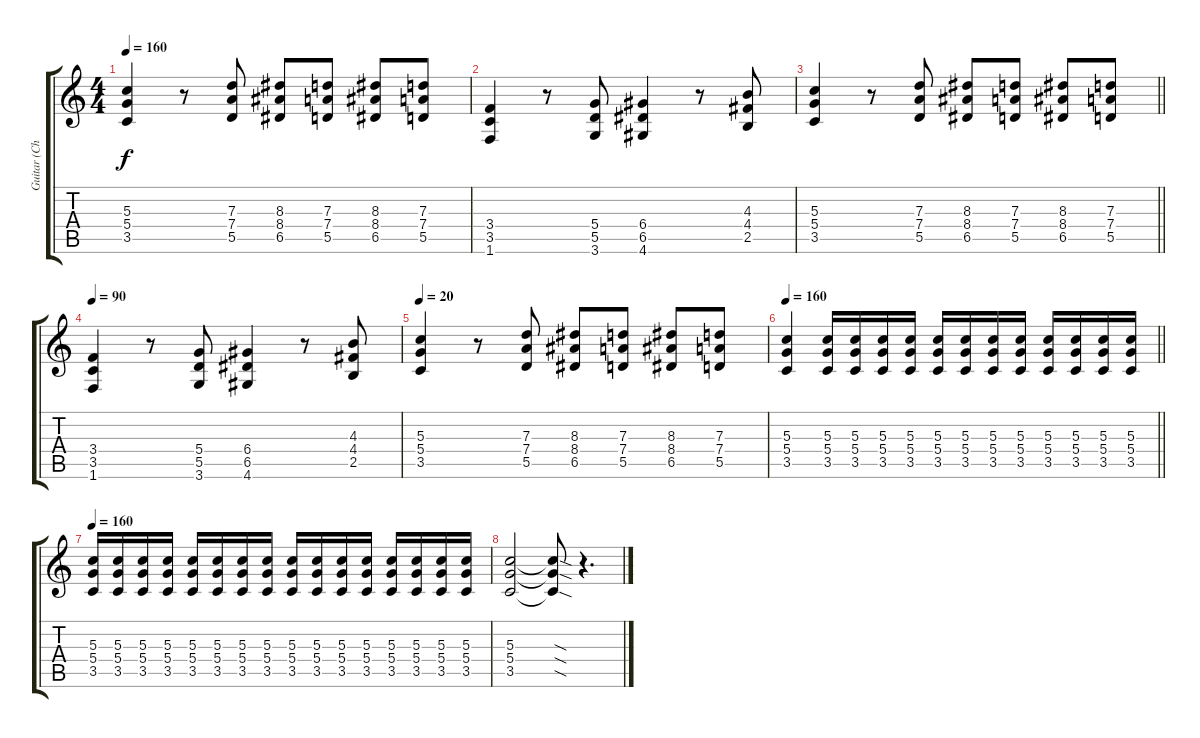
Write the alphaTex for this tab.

\track ("Guitar (Chooch)" "Guitar (Ch") {instrument electricguitarclean}
\staff {score tabs}
\tuning (E4 B3 G3 D3 A2 E2) {hide}
\ts (4 4)
\tempo 160
\clef g2
\ks c
(5.3 5.4 3.5).4{dy f} r.8 (7.3 7.4 5.5).8 (8.3 8.4 6.5).8 (7.3 7.4 5.5).8 (8.3 8.4 6.5).8 (7.3 7.4 5.5).8 |
(3.4 3.5 1.6).4 r.8 (5.4 5.5 3.6).8 (6.4 6.5 4.6).4 r.8 (4.3 4.4 2.5).8 |
\barLineRight lightlight
(5.3 5.4 3.5).4 r.8 (7.3 7.4 5.5).8 (8.3 8.4 6.5).8 (7.3 7.4 5.5).8 (8.3 8.4 6.5).8 (7.3 7.4 5.5).8 |
\tempo 90
(3.4 3.5 1.6).4 r.8 (5.4 5.5 3.6).8 (6.4 6.5 4.6).4 r.8 (4.3 4.4 2.5).8 |
\tempo 20
(5.3 5.4 3.5).4 r.8 (7.3 7.4 5.5).8 (8.3 8.4 6.5).8 (7.3 7.4 5.5).8 (8.3 8.4 6.5).8 (7.3 7.4 5.5).8 |
\tempo 160
\barLineRight lightlight
(5.3 5.4 3.5).4 (5.3 5.4 3.5).16 (5.3 5.4 3.5).16 (5.3 5.4 3.5).16 (5.3 5.4 3.5).16 (5.3 5.4 3.5).16 (5.3 5.4 3.5).16 (5.3 5.4 3.5).16 (5.3 5.4 3.5).16 (5.3 5.4 3.5).16 (5.3 5.4 3.5).16 (5.3 5.4 3.5).16 (5.3 5.4 3.5).16 |
\tempo 160
(5.3 5.4 3.5).16 (5.3 5.4 3.5).16 (5.3 5.4 3.5).16 (5.3 5.4 3.5).16 (5.3 5.4 3.5).16 (5.3 5.4 3.5).16 (5.3 5.4 3.5).16 (5.3 5.4 3.5).16 (5.3 5.4 3.5).16 (5.3 5.4 3.5).16 (5.3 5.4 3.5).16 (5.3 5.4 3.5).16 (5.3 5.4 3.5).16 (5.3 5.4 3.5).16 (5.3 5.4 3.5).16 (5.3 5.4 3.5).16 |
(5.3 5.4 3.5).2 (5.3{sod t} 5.4{sod t} 3.5{sod t}).8 r.4{d}
